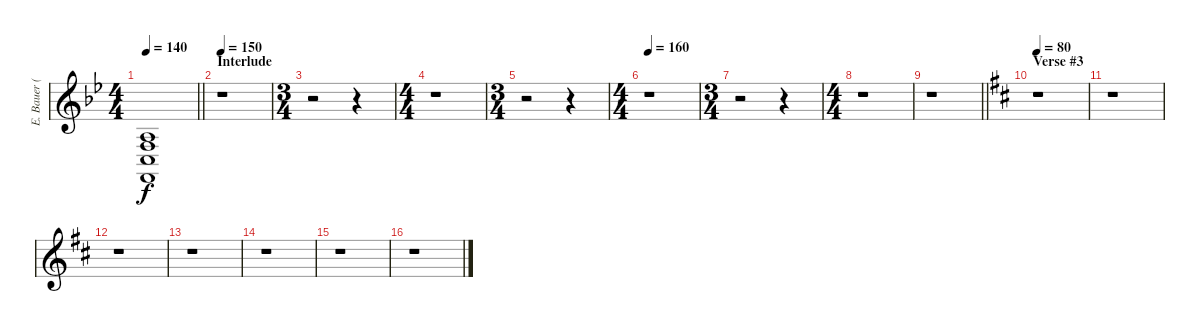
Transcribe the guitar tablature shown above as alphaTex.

\track ("E. Bauer (Keyboard)" "E. Bauer (") {instrument choiraahs}
\staff {score}
\tuning (E4 B3 G3 D3 A2 E2 B1) {hide}
\ts (4 4)
\tempo 140
\clef g2
\barLineRight lightlight
\ks gminor
(2.3{t} 3.4{t} 3.5{t} 1.6{t}).1{dy f} |
\section ("" "Interlude")
\tempo 150
r.1 |
\ts (3 4)
r.2 r.4 |
\ts (4 4)
r.1 |
\ts (3 4)
r.2 r.4 |
\ts (4 4)
\tempo 160
r.1 |
\ts (3 4)
r.2 r.4 |
\ts (4 4)
r.1 |
\barLineRight lightlight
r.1 |
\section ("" "Verse #3")
\tempo 80
\ks bminor
r.1 |
r.1 |
r.1 |
r.1 |
r.1 |
r.1 |
r.1
